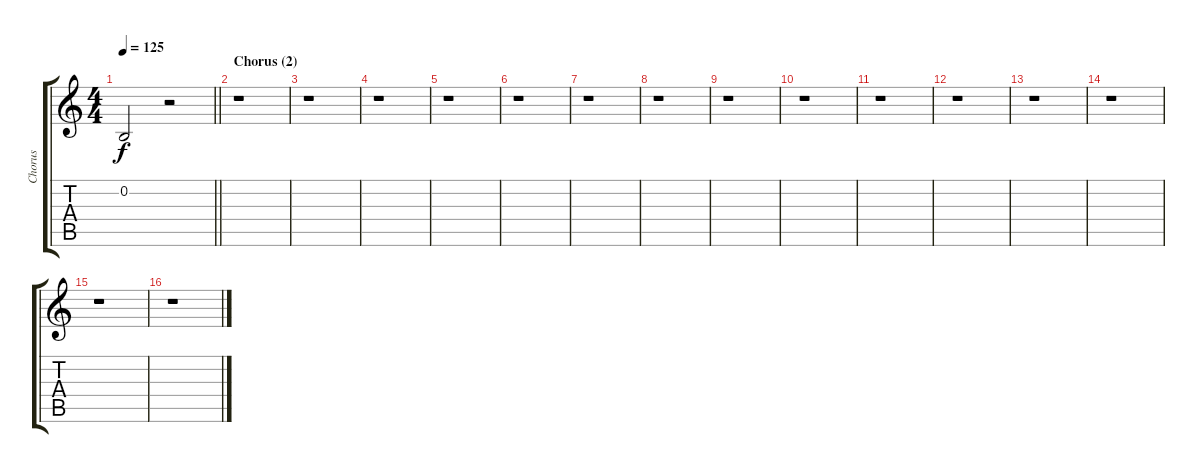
\track ("Chorus" "Chorus") {instrument sopranosax}
\staff {score tabs}
\tuning (E4 B3 G3 D3 A2 E2) {hide}
\ts (4 4)
\tempo 125
\clef g2
\barLineRight lightlight
\ks c
0.2.2{dy f} r.2 |
\section ("" "Chorus (2)")
r.1 |
r.1 |
r.1 |
r.1 |
r.1 |
r.1 |
r.1 |
r.1 |
r.1 |
r.1 |
r.1 |
r.1 |
r.1 |
r.1 |
r.1
